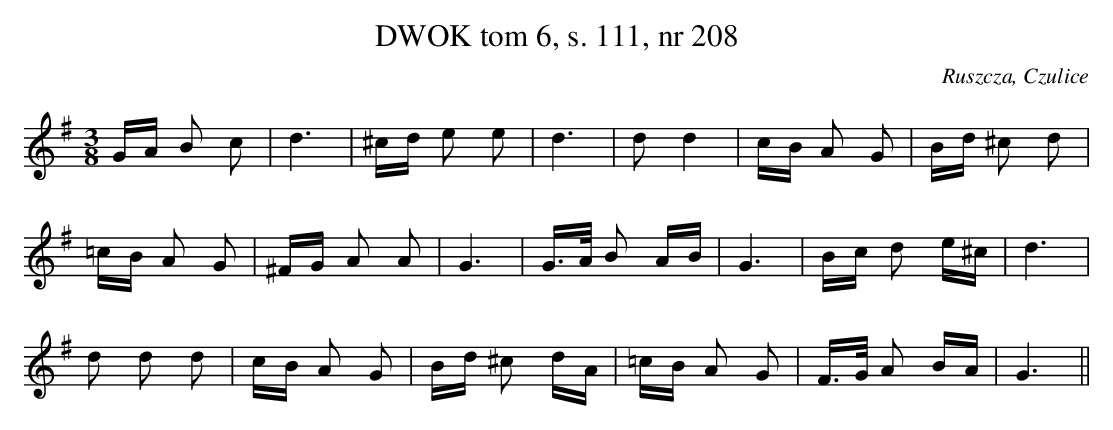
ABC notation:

X:1
T:DWOK tom 6, s. 111, nr 208
O:Ruszcza, Czulice
L:1/16
M:3/8
K:G
GA B2 c2|d6|^cd e2 e2|d6|d2 d4|cB A2 G2|Bd ^c2 d2|
=cB A2 G2|^FG A2 A2|G6|G3/2A/2 B2 AB|G6|Bc d2 e^c|d6|
d2 d2 d2|cB A2 G2|Bd ^c2 dA|=cB A2 G2|F3/2G/2 A2 BA|G6||
